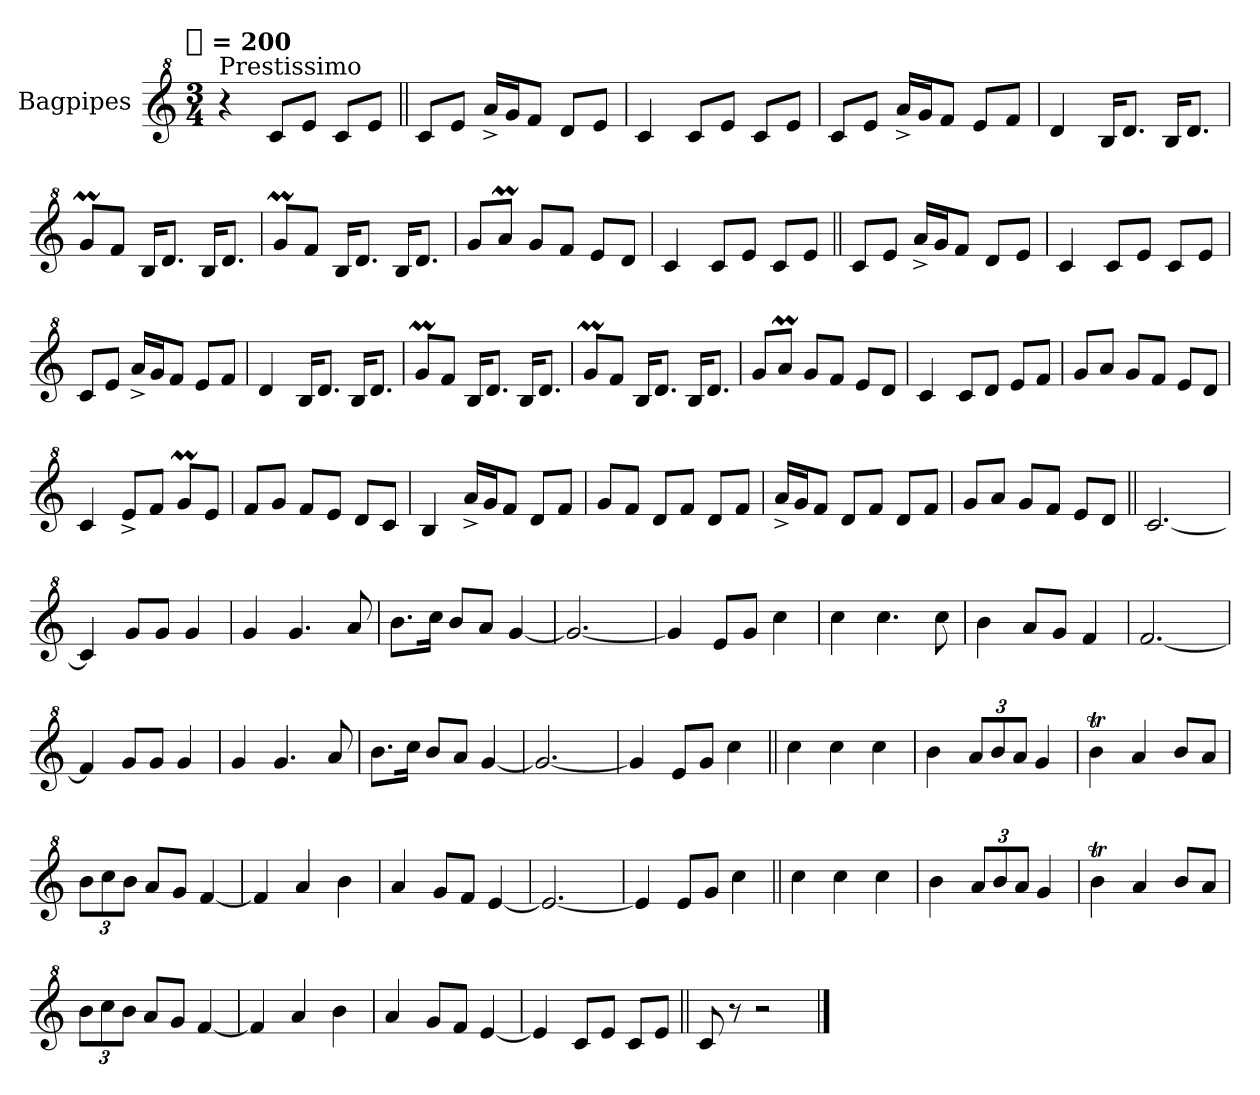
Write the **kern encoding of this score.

**kern
*part1
*staff1
*I"Bagpipes
*I'Bag
*clefG^2
*k[]
!!LO:TX:omd:t=[quarter] = 200
*M3/4
*MM200
=1
!LO:TX:a:t=Prestissimo
4r
8ccL
8eeJ
8ccL
8eeJ
=||
8ccL
8eeJ
16aa^LL
16ggJ
8ffJ
8ddL
8eeJ
=
4cc
8ccL
8eeJ
8ccL
8eeJ
=
8ccL
8eeJ
16aa^LL
16ggJ
8ffJ
8eeL
8ffJ
=
4dd
16bKL
8.ddJ
16bKL
8.ddJ
=
8ggML
8ffJ
16bKL
8.ddJ
16bKL
8.ddJ
=
8ggML
8ffJ
16bKL
8.ddJ
16bKL
8.ddJ
=
8ggL
8aaMJ
8ggL
8ffJ
8eeL
8ddJ
=
4cc
8ccL
8eeJ
8ccL
8eeJ
=||
8ccL
8eeJ
16aa^LL
16ggJ
8ffJ
8ddL
8eeJ
=
4cc
8ccL
8eeJ
8ccL
8eeJ
=
8ccL
8eeJ
16aa^LL
16ggJ
8ffJ
8eeL
8ffJ
=
4dd
16bKL
8.ddJ
16bKL
8.ddJ
=
8ggML
8ffJ
16bKL
8.ddJ
16bKL
8.ddJ
=
8ggML
8ffJ
16bKL
8.ddJ
16bKL
8.ddJ
=
8ggL
8aaMJ
8ggL
8ffJ
8eeL
8ddJ
=
4cc
8ccL
8ddJ
8eeL
8ffJ
=
8ggL
8aaJ
8ggL
8ffJ
8eeL
8ddJ
=
4cc
8ee^L
8ffJ
8ggML
8eeJ
=
8ffL
8ggJ
8ffL
8eeJ
8ddL
8ccJ
=
4b
16aa^LL
16ggJ
8ffJ
8ddL
8ffJ
=
8ggL
8ffJ
8ddL
8ffJ
8ddL
8ffJ
=
16aa^LL
16ggJ
8ffJ
8ddL
8ffJ
8ddL
8ffJ
=
8ggL
8aaJ
8ggL
8ffJ
8eeL
8ddJ
=||
[2.cc
=
4cc]
8ggL
8ggJ
4gg
=
4gg
4.gg
8aa
=
8.bbL
16cccJk
8bbL
8aaJ
[4gg
=
2.gg_
=
4gg]
8eeL
8ggJ
4ccc
=
4ccc
4.ccc
8ccc
=
4bb
8aaL
8ggJ
4ff
=
[2.ff
=
4ff]
8ggL
8ggJ
4gg
=
4gg
4.gg
8aa
=
8.bbL
16cccJk
8bbL
8aaJ
[4gg
=
2.gg_
=
4gg]
8eeL
8ggJ
4ccc
=||
4ccc
4ccc
4ccc
=
4bb
12aaL
12bb
12aaJ
4gg
=
4bbt
4aa
8bbL
8aaJ
=
12bbL
12ccc
12bbJ
8aaL
8ggJ
[4ff
=
4ff]
4aa
4bb
=
4aa
8ggL
8ffJ
[4ee
=
2.ee_
=
4ee]
8eeL
8ggJ
4ccc
=||
4ccc
4ccc
4ccc
=
4bb
12aaL
12bb
12aaJ
4gg
=
4bbt
4aa
8bbL
8aaJ
=
12bbL
12ccc
12bbJ
8aaL
8ggJ
[4ff
=
4ff]
4aa
4bb
=
4aa
8ggL
8ffJ
[4ee
=
4ee]
8ccL
8eeJ
8ccL
8eeJ
=||
8cc
8r
2r
==
*-
